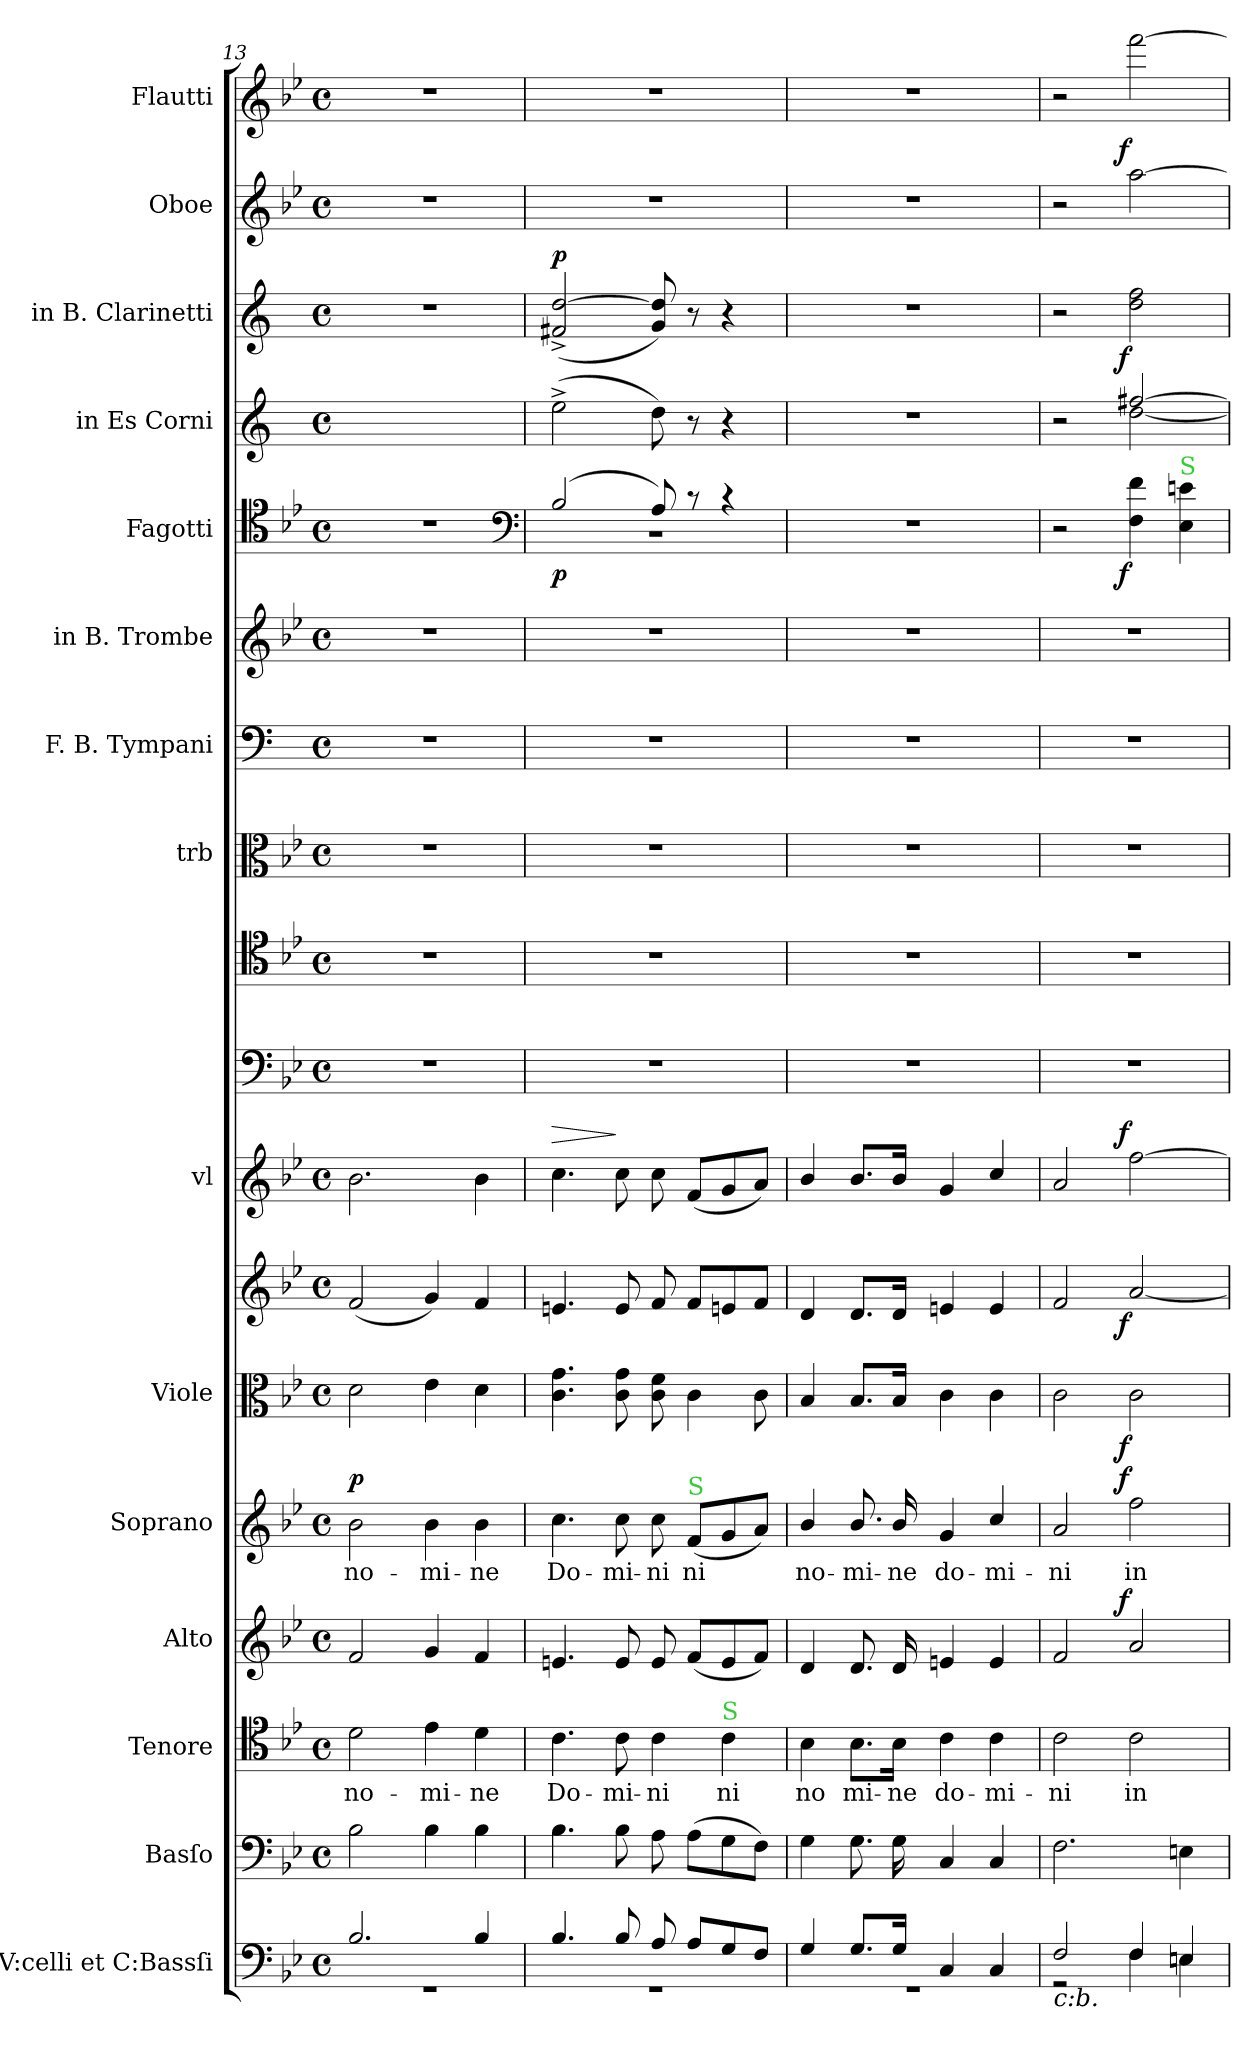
**kern	**kern	**kern	**text	**kern	**dynam	**kern	**text	**dynam	**kern	**dynam	**kern	**dynam	**kern	**dynam	**kern	**kern	**kern	**kern	**kern	**kern	**dynam	**kern	**kern	**dynam	**kern	**dynam	**kern
*part18	*part17	*part16	*part16	*part15	*part15	*part14	*part14	*part14	*part13	*part13	*part12	*part12	*part11	*part11	*part10	*part9	*part8	*part7	*part6	*part5	*part5	*part4	*part3	*part3	*part2	*part2	*part1
*staff18	*staff17	*staff16	*staff16	*staff15	*staff15	*staff14	*staff14	*staff14	*staff13	*staff13	*staff12	*staff12	*staff11	*staff11	*staff10	*staff9	*staff8	*staff7	*staff6	*staff5	*staff5	*staff4	*staff3	*staff3	*staff2	*staff2	*staff1
*I"V:celli et C:Bassſi	*I"Basſo	*I"Tenore	*	*I"Alto	*	*I"Soprano	*	*	*I"Viole	*	*	*	*I"vl	*	*	*	*I"trb	*I"F. B. Tympani	*I"in B. Trombe	*I"Fagotti	*	*I"in Es Corni	*I"in B. Clarinetti	*	*I"Oboe	*	*I"Flautti
*	*I'B	*I'T	*	*I'A	*	*I'S	*	*	*	*	*	*	*	*	*	*	*I'Trb	*	*	*I'fag	*	*	*	*	*I'ob	*	*I'fl
*clefF4	*clefF4	*clefC4	*	*clefG2	*	*clefG2	*	*	*clefC3	*	*clefG2	*	*clefG2	*	*clefF4	*clefC4	*clefC3	*clefF4	*clefG2	*clefC4	*	*clefG2	*clefG2	*	*clefG2	*	*clefG2
*	*	*	*	*	*	*	*	*	*	*	*	*	*	*	*	*	*	*	*	*	*	*ITrd1c2	*ITrd1c2	*	*	*	*
*k[b-e-]	*k[b-e-]	*k[b-e-]	*	*k[b-e-]	*	*k[b-e-]	*	*	*k[b-e-]	*	*k[b-e-]	*	*k[b-e-]	*	*k[b-e-]	*k[b-e-]	*k[b-e-]	*	*k[b-e-]	*k[b-e-]	*	*k[b-e-]	*k[b-e-]	*	*k[b-e-]	*	*k[b-e-]
*M4/4	*M4/4	*M4/4	*	*M4/4	*	*M4/4	*	*	*M4/4	*	*M4/4	*	*M4/4	*	*M4/4	*M4/4	*M4/4	*M4/4	*M4/4	*M4/4	*	*M4/4	*M4/4	*	*M4/4	*	*M4/4
*met(c)	*met(c)	*met(c)	*	*met(c)	*	*met(c)	*	*	*met(c)	*	*met(c)	*	*met(c)	*	*met(c)	*met(c)	*met(c)	*met(c)	*met(c)	*met(c)	*	*met(c)	*met(c)	*	*met(c)	*	*met(c)
=13	=13	=13	=13	=13	=13	=13	=13	=13	=13	=13	=13	=13	=13	=13	=13	=13	=13	=13	=13	=13	=13	=13	=13	=13	=13	=13	=13
*^	*	*	*	*	*	*	*	*	*	*	*	*	*	*	*	*	*	*	*	*	*	*	*	*	*	*	*
!	!	!	!	!	!	!	!	!	!LO:DY:a	!	!	!	!	!	!	!	!	!	!	!	!	!	!	!	!	!	!	!
2.B-/	1rGG	2B-\	2d\	no-	2f/	.	2b-\	no-	p	2d\	.	(2f/	.	2.b-\	.	1r	1r	1r	1r	1r	1r	.	1ryy	1r	.	1r	.	1r
.	.	4B-\	4e-\	-mi-	4g/	.	4b-\	-mi-	.	4e-\	.	4g/)	.	.	.	.	.	.	.	.	.	.	.	.	.	.	.	.
4B-/	.	4B-\	4d\	-ne	4f/	.	4b-\	-ne	.	4d\	.	4f/	.	4b-\	.	.	.	.	.	.	.	.	.	.	.	.	.	.
*	*	*	*	*	*	*	*	*	*	*	*	*	*	*	*	*	*	*	*	*	*clefF4	*	*	*	*	*	*	*
=14	=14	=14	=14	=14	=14	=14	=14	=14	=14	=14	=14	=14	=14	=14	=14	=14	=14	=14	=14	=14	=14	=14	=14	=14	=14	=14	=14	=14
!	!	!	!	!	!	!	!	!	!	!	!	!	!	!	!LO:HP:a	!	!	!	!	!	!	!	!	!	!LO:DY:a	!	!	!
*	*	*	*	*	*	*	*	*	*	*	*	*	*	*	*	*	*	*	*	*	*^	*	*	*	*	*	*	*
4.B-/	1rGG	4.B-\	4.c\	Do-	4.en/	.	4.cc\	Do-	.	4.c\ 4.g\	.	4.en/	.	4.cc\	>	1r	1r	1r	1r	1r	(2B-/	1r	p	(2dd^\	(2en^/ [2cc^/	p	1r	.	1r
8B-/	.	8B-\	8c\	-mi-	8e/	.	8cc\	-mi-	.	8c\ 8g\	.	8e/	.	8cc\	]	.	.	.	.	.	.	.	.	.	.	.	.	.	.
8A/	.	8A\	4c\	-ni	8e/	.	8cc\	-ni	.	8c\ 8f\	.	8f/	.	8cc\	.	.	.	.	.	.	8A/)	.	.	8cc\)	8f/ 8cc]/)	.	.	.	.
!	!	!	!	!	!	!	!LO:TX:a:color=limegreen:t=S	!	!	!	!	!	!	!	!	!	!	!	!	!	!	!	!	!	!	!	!	!	!
8A/L	.	(8A\L	.	.	(8f/L	.	(8f/L	ni	.	4c\	.	8f/L	.	(8f/L	.	.	.	.	.	.	8r	.	.	8r	8r	.	.	.	.
!	!	!	!LO:TX:a:color=limegreen:t=S	!	!	!	!	!	!	!	!	!	!	!	!	!	!	!	!	!	!	!	!	!	!	!	!	!	!
8G/	.	8G\	4c\	ni	8e/	.	8g/	.	.	.	.	8en/	.	8g/	.	.	.	.	.	.	4r	.	.	4r	4r	.	.	.	.
8F/J	.	8F\J)	.	.	8f/J)	.	8a/J)	.	.	8c\	.	8f/J	.	8a/J)	.	.	.	.	.	.	.	.	.	.	.	.	.	.	.
*	*	*	*	*	*	*	*	*	*	*	*	*	*	*	*	*	*	*	*	*	*v	*v	*	*	*	*	*	*	*
=15	=15	=15	=15	=15	=15	=15	=15	=15	=15	=15	=15	=15	=15	=15	=15	=15	=15	=15	=15	=15	=15	=15	=15	=15	=15	=15	=15	=15
4G/	1rGG	4G\	4B-\	no	4d/	.	4b-/	no-	.	4B-/	.	4d/	.	4b-/	.	1r	1r	1r	1r	1r	1r	.	1r	1r	.	1r	.	1r
8.G/L	.	8.G\	8.B-\L	mi-	8.d/	.	8.b-/	-mi-	.	8.B-/L	.	8.d/L	.	8.b-/L	.	.	.	.	.	.	.	.	.	.	.	.	.	.
16G/Jk	.	16G\	16B-\Jk	-ne	16d/	.	16b-/	-ne	.	16B-/Jk	.	16d/Jk	.	16b-/Jk	.	.	.	.	.	.	.	.	.	.	.	.	.	.
4C/	.	4C/	4c\	do-	4en/	.	4g/	do-	.	4c\	.	4en/	.	4g/	.	.	.	.	.	.	.	.	.	.	.	.	.	.
4C/	.	4C/	4c\	-mi-	4e/	.	4cc/	-mi-	.	4c\	.	4e/	.	4cc/	.	.	.	.	.	.	.	.	.	.	.	.	.	.
=16	=16	=16	=16	=16	=16	=16	=16	=16	=16	=16	=16	=16	=16	=16	=16	=16	=16	=16	=16	=16	=16	=16	=16	=16	=16	=16	=16	=16
*	*	*	*	*	*	*	*	*	*	*	*	*	*	*	*	*	*	*	*	*	*	*	*^	*	*	*	*	*
!LO:TX:b:i:t=c&colon;b.	!	!	!	!	!	!	!	!	!	!	!	!	!	!	!	!	!	!	!	!	!	!	!	!	!	!	!	!	!
2F/	2rGG	2.F\	2c\	-ni	2f/	.	2a/	-ni	.	2c\	.	2f/	.	2a/	.	1r	1r	1r	1r	1r	2r	.	2r	2ryy	2r	.	2r	.	2r
!	!	!	!	!	!	!LO:DY:a:rj	!	!	!LO:DY:b:rj	!	!LO:DY:rj	!	!LO:DY:rj	!	!LO:DY:a:rj	!	!	!	!	!	!	!LO:DY:rj	!	!	!	!LO:DY:rj	!	!LO:DY:a:rj	!
4F/	4F\	.	2c\	in	2a/	f	2ff\	in	f	2c\	f	[2a/	f	[2ff\	f	.	.	.	.	.	4F\ 4f\	f	[2een/	[2cc\	2cc\ 2ee-\	f	[2aa\	f	[2fff\
!	!	!	!	!	!	!	!	!	!	!	!	!	!	!	!	!	!	!	!	!	!LO:TX:a:color=limegreen:t=S	!	!	!	!	!	!	!	!
4En/	4En\	4En\	.	.	.	.	.	.	.	.	.	.	.	.	.	.	.	.	.	.	4E-\ 4en\	.	.	.	.	.	.	.	.
*v	*v	*	*	*	*	*	*	*	*	*	*	*	*	*	*	*	*	*	*	*	*	*	*v	*v	*	*	*	*	*
=	=	=	=	=	=	=	=	=	=	=	=	=	=	=	=	=	=	=	=	=	=	=	=	=	=	=	=
*-	*-	*-	*-	*-	*-	*-	*-	*-	*-	*-	*-	*-	*-	*-	*-	*-	*-	*-	*-	*-	*-	*-	*-	*-	*-	*-	*-
